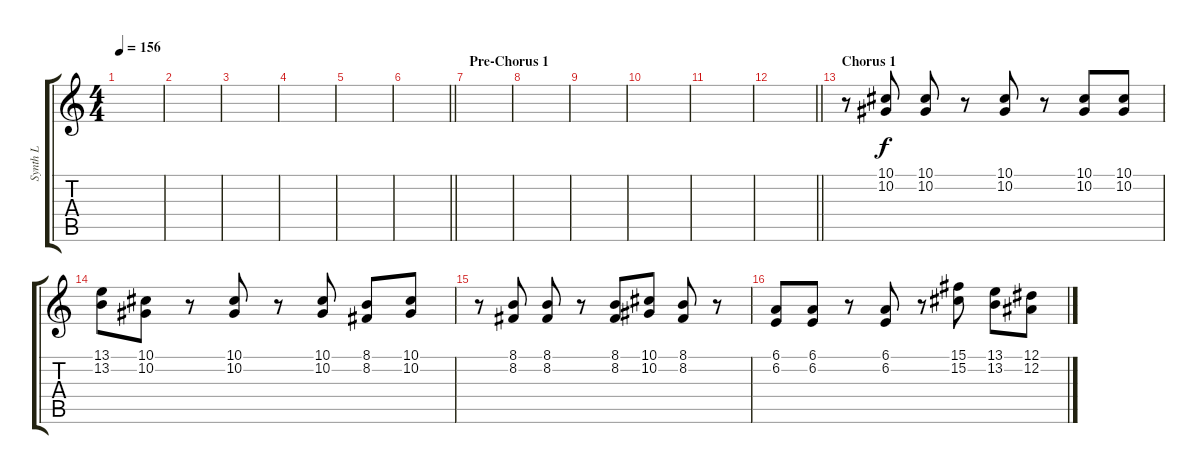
\track ("Synth L" "Synth L") {instrument lead2sawtooth}
\staff {score tabs}
\tuning (Eb4 Bb3 Gb3 Db3 Ab2 Eb2) {hide}
\ts (4 4)
\tempo 156
\clef g2
\ks c
|
|
|
|
|
\barLineRight lightlight
|
\section ("" "Pre-Chorus 1")
|
|
|
|
|
\barLineRight lightlight
|
\section ("" "Chorus 1")
r.8 (10.1 10.2).8 (10.1 10.2).8 r.8 (10.1 10.2).8 r.8 (10.1 10.2).8 (10.1 10.2).8 |
(13.1 13.2).8 (10.1 10.2).8 r.8 (10.1 10.2).8 r.8 (10.1 10.2).8 (8.1 8.2).8 (10.1 10.2).8 |
r.8 (8.1 8.2).8 (8.1 8.2).8 r.8 (8.1 8.2).8 (10.1 10.2).8 (8.1 8.2).8 r.8 |
(6.1 6.2).8 (6.1 6.2).8 r.8 (6.1 6.2).8 r.8 (15.1 15.2).8 (13.1 13.2).8 (12.1 12.2).8
